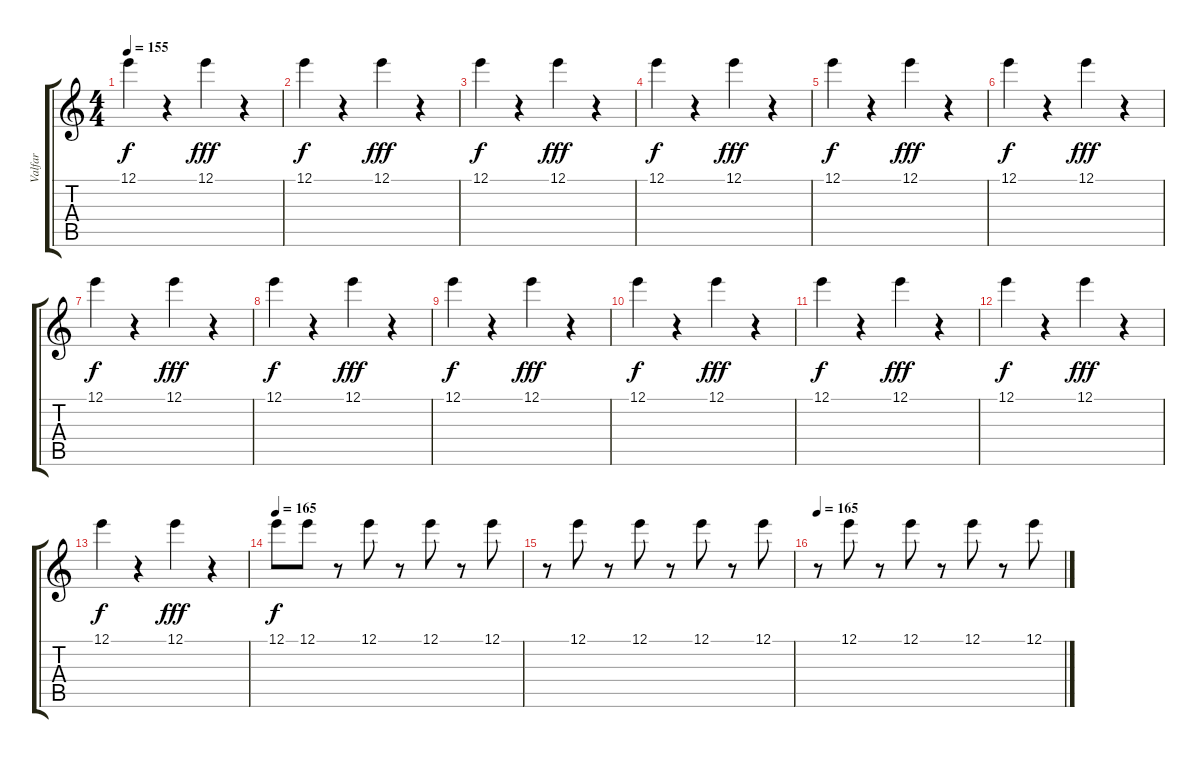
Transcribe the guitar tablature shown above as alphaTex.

\track ("Valfar" "Valfar") {instrument overdrivenguitar}
\staff {score tabs}
\tuning (E4 B3 G3 D3 A2 E2) {hide}
\ts (4 4)
\tempo 155
\clef g2
\ks c
12.1.4{dy f} r.4 12.1.4{dy fff} r.4 |
12.1.4{dy f} r.4 12.1.4{dy fff} r.4 |
12.1.4{dy f} r.4 12.1.4{dy fff} r.4 |
12.1.4{dy f} r.4 12.1.4{dy fff} r.4 |
12.1.4{dy f} r.4 12.1.4{dy fff} r.4 |
12.1.4{dy f} r.4 12.1.4{dy fff} r.4 |
12.1.4{dy f} r.4 12.1.4{dy fff} r.4 |
12.1.4{dy f} r.4 12.1.4{dy fff} r.4 |
12.1.4{dy f} r.4 12.1.4{dy fff} r.4 |
12.1.4{dy f} r.4 12.1.4{dy fff} r.4 |
12.1.4{dy f} r.4 12.1.4{dy fff} r.4 |
12.1.4{dy f} r.4 12.1.4{dy fff} r.4 |
12.1.4{dy f} r.4 12.1.4{dy fff} r.4 |
\tempo 165
12.1.8{dy f} 12.1.8 r.8 12.1.8 r.8 12.1.8 r.8 12.1.8 |
r.8 12.1.8 r.8 12.1.8 r.8 12.1.8 r.8 12.1.8 |
\tempo 165
r.8 12.1.8 r.8 12.1.8 r.8 12.1.8 r.8 12.1.8
